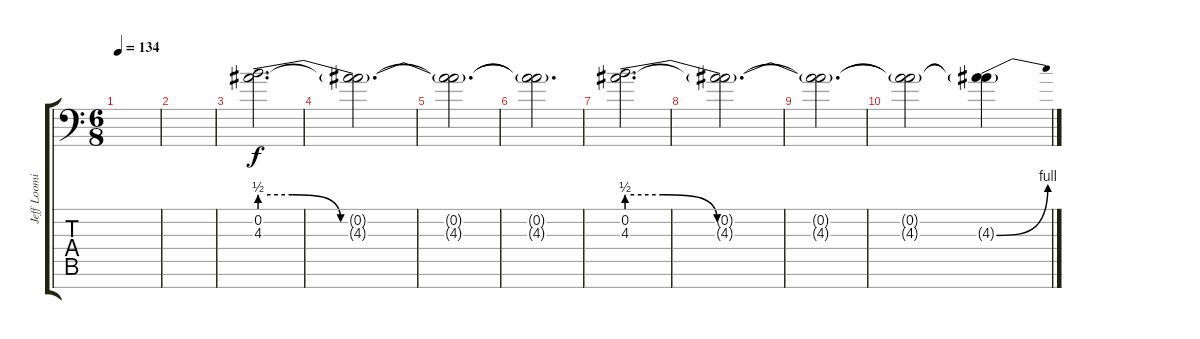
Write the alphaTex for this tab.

\track ("Jeff Loomis" "Jeff Loomi") {instrument distortionguitar}
\staff {score tabs}
\tuning (Eb4 Bb3 Gb3 Db3 Ab2 Eb2 Bb1) {hide}
\ts (6 8)
\tempo 134
\clef f4
\ks c
|
|
(0.2 4.3{be (custom 0 2 6 2 15 0 30 0 60 0)}).2{d volume 16} |
(0.2{t} 4.3{t}).2{d} |
(0.2{t} 4.3{t}).2{d} |
(0.2{t} 4.3{t}).2{d} |
(0.2 4.3{be (custom 0 2 6 2 15 0 30 0 60 0)}).2{d} |
(0.2{t} 4.3{t}).2{d} |
(0.2{t} 4.3{t}).2{d} |
(0.2{t} 4.3{t}).2 (0.2{t} 4.3{be (bend 0 0 60 4) t}).4
